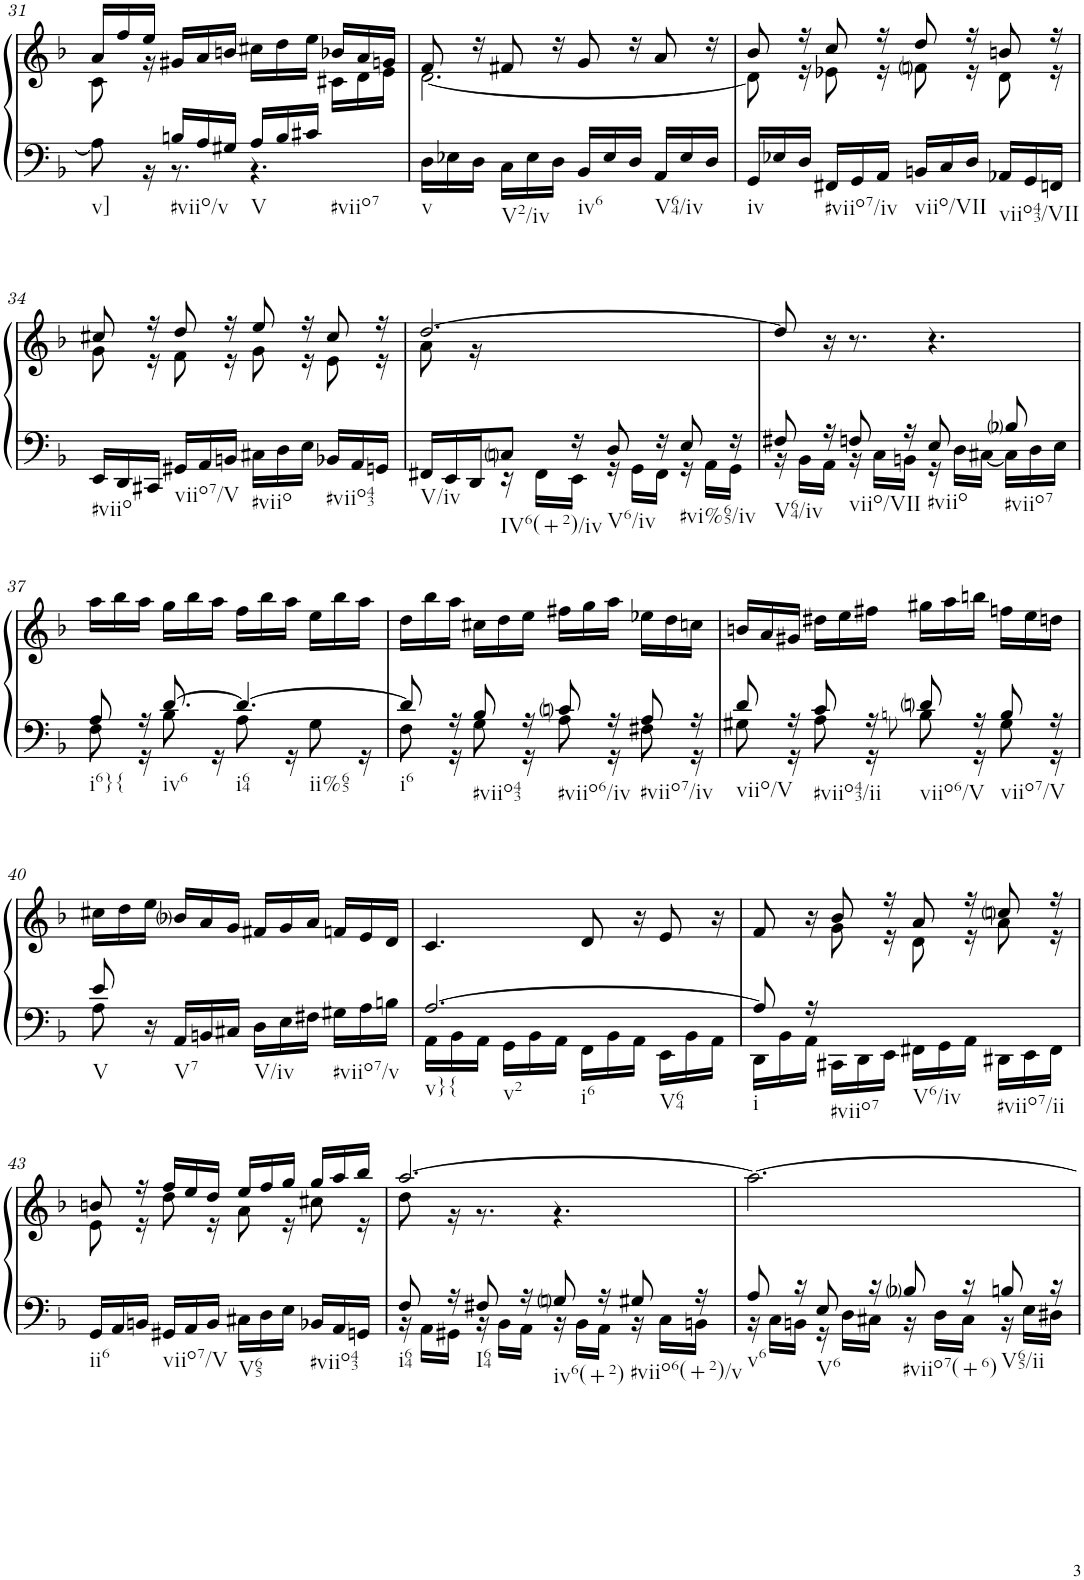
**kern	**kern
*part1	*part1
*staff2	*staff1
*I"Midi_2	*
!!LO:PB:g=z
*clefF4	*clefG2
*k[b-]	*k[b-]
*F:	*F:
*M12/16	*M12/16
=31	=31
*^	*^
!LO:TX:b:t=v]	!	!	!
8.ryy	8A\]	16a/LL	8c\
.	.	16ff/	.
.	16r	16ee/JJ	16r
!LO:TX:b:t=#viio/v	!	!	!
16Bn/LL	8.r	16g#X/LL	8.ryy
16A/	.	16a/	.
16G#X/JJ	.	16bn/JJ	.
!LO:TX:b:t=V	!	!	!
16A/LL	4.r	16cc#X\LL	8.ryy
16B/	.	16dd\	.
16c#X/JJ	.	16ee\JJ	.
!LO:TX:b:t=#viio7	!	!	!
8.ryy	.	16b-X/LL	16c#X\LL
.	.	16a/	16d\
.	.	16gn/JJ	16e\JJ
=32	=32	=32	=32
!LO:TX:b:t=v	!	!	!
!LO:TX:b:t=V2/iv	!	!	!
4.ryy	16D\LL	8f/	[2.d\
.	16E-X\	.	.
.	16D\JJ	16r	.
.	16C\LL	8f#X/	.
.	16E-\	.	.
.	16D\JJ	16r	.
!LO:TX:b:t=iv6	!	!	!
16BB-/LL	4.ryy	8g/	.
16E-/	.	.	.
16D/JJ	.	16r	.
!LO:TX:b:t=V64/iv	!	!	!
16AA/LL	.	8a/	.
16E-/	.	.	.
16D/JJ	.	16r	.
=33	=33	=33	=33
!LO:TX:b:t=iv	!	!	!
16GG/LL	2.ryy	8b-/	8d\]
16E-X/	.	.	.
16D/JJ	.	16r	16r
!LO:TX:b:t=#viio7/iv	!	!	!
16FF#X/LL	.	8cc/	8e-X\
16GG/	.	.	.
16AA/JJ	.	16r	16r
!LO:TX:b:t=viio/VII	!	!	!
16BBn/LL	.	8dd/	8fni\
16C/	.	.	.
16D/JJ	.	16r	16r
!LO:TX:b:t=viio43/VII	!	!	!
16AA-X/LL	.	8bn/	8d\
16GG/	.	.	.
16FFn/JJ	.	16r	16r
!!LO:LB:g=z	!!
=34	=34	=34	=34
!LO:TX:b:t=#viio	!	!	!
16EE/LL	2.ryy	8cc#X/	8g\
16DD/	.	.	.
16CC#X/JJ	.	16r	16r
!LO:TX:b:t=viio7/V	!	!	!
16GG#X/LL	.	8dd/	8f\
16AA/	.	.	.
16BBn/JJ	.	16r	16r
!LO:TX:b:t=#viio	!	!	!
16C#X\LL	.	8ee/	8g\
16D\	.	.	.
16E\JJ	.	16r	16r
!LO:TX:b:t=#viio43	!	!	!
16BB-X/LL	.	8cc#/	8e\
16AA/	.	.	.
16GGn/JJ	.	16r	16r
=35	=35	=35	=35
!LO:TX:b:t=V/iv	!	!	!
16FF#X/LL	8.ryy	[2.dd/	8a\
16EE/	.	.	.
16DD/J	.	.	16r
!LO:TX:b:t=IV6(+2)/iv	!	!	!
8Cni/J	16r	.	8.ryy
.	16FF#\LL	.	.
16r	16EE\JJ	.	.
!LO:TX:b:t=V6/iv	!	!	!
8D/	16r	.	4.ryy
.	16GG\LL	.	.
16r	16FF#\JJ	.	.
!LO:TX:b:t=#vi%65/iv	!	!	!
8E/	16r	.	.
.	16AA\LL	.	.
16r	16GG\JJ	.	.
=36	=36	=36	=36
!LO:TX:b:t=V64/iv	!	!	!
8F#X/	16r	8dd/]	2.ryy
.	16BB-\LL	.	.
16r	16AA\JJ	16r	.
!LO:TX:b:t=viio/VII	!	!	!
8Fn/	16r	8.r	.
.	16C\LL	.	.
16r	16BBn\JJ	.	.
!LO:TX:b:t=#viio	!	!	!
8E/	16r	4.r	.
.	16D\LL	.	.
16ryy	[16C#X\JJ	.	.
!LO:TX:b:t=#viio7	!	!	!
8B-i/	16C#\LL]	.	.
.	16D\	.	.
16ryy	16E\JJ	.	.
*	*	*v	*v
!!LO:LB:g=z
=37	=37	=37
!LO:TX:b:t=i6}{	!	!
8A/	8F\	16aa\LL
.	.	16bb-\
16r	16r	16aa\JJ
!LO:TX:b:t=iv6	!	!
[8.d/	8B-\	16gg\LL
.	.	16bb-\
.	16r	16aa\JJ
!LO:TX:b:t=i64	!	!
!LO:TX:b:t=ii%65	!	!
4.d/_	8A\	16ff\LL
.	.	16bb-\
.	16r	16aa\JJ
.	8G\	16ee\LL
.	.	16bb-\
.	16r	16aa\JJ
=38	=38	=38
!LO:TX:b:t=i6	!	!
8d/]	8F\	16dd\LL
.	.	16bb-\
16r	16r	16aa\JJ
!LO:TX:b:t=#viio43	!	!
8B-/	8G\	16cc#X\LL
.	.	16dd\
16r	16r	16ee\JJ
!LO:TX:b:t=#viio6/iv	!	!
8cni/	8A\	16ff#X\LL
.	.	16gg\
16r	16r	16aa\JJ
!LO:TX:b:t=#viio7/iv	!	!
8A/	8F#X\	16ee-X\LL
.	.	16dd\
16r	16r	16ccn\JJ
=39	=39	=39
!LO:TX:b:t=viio/V	!	!
8d/	8G#X\	16bn/LL
.	.	16a/
16r	16r	16g#X/JJ
!LO:TX:b:t=#viio43/ii	!	!
8c/	8A\	16dd#X\LL
.	.	16ee\
16r	16r	16ff#X\JJ
.	8qBn\	.
!LO:TX:b:t=viio6/V	!	!
8dni/	8B\	16gg#X\LL
.	.	16aa\
16r	16r	16bbn\JJ
!LO:TX:b:t=viio7/V	!	!
8B/	8G#\	16ffn\LL
.	.	16ee\
16r	16r	16ddn\JJ
!!LO:LB:g=z
=40	=40	=40
*	*	*^
!LO:TX:b:t=V	!	!	!
8e/	8A\	16cc#X\LL	2.ryy
.	.	16dd\	.
16r	2ryy	16ee\JJ	.
!LO:TX:b:t=V7	!	!	!
16AA/LL	.	16b-i/LL	.
16BBn/	.	16a/	.
16C#X/JJ	.	16g/JJ	.
!LO:TX:b:t=V/iv	!	!	!
16D\LL	.	16f#X/LL	.
16E\	.	16g/	.
16F#X\JJ	.	16a/JJ	.
!LO:TX:b:t=#viio7/v	!	!	!
16G#X\LL	.	16fn/LL	.
16A\	8ryy	16e/	.
16Bn\JJ	.	16d/JJ	.
=41	=41	=41	=41
!LO:TX:b:t=v}{	!	!	!
!LO:TX:b:t=v2	!	!	!
!LO:TX:b:t=i6	!	!	!
!LO:TX:b:t=V64	!	!	!
[2.A/	16AA\LL	4.c/	2.ryy
.	16BB-\	.	.
.	16AA\JJ	.	.
.	16GG\LL	.	.
.	16BB-\	.	.
.	16AA\JJ	.	.
.	16FF\LL	8d/	.
.	16BB-\	.	.
.	16AA\JJ	16r	.
.	16EE\LL	8e/	.
.	16BB-\	.	.
.	16AA\JJ	16r	.
=42	=42	=42	=42
!LO:TX:b:t=i	!	!	!
8A/]	16DD\LL	8f/	8.ryy
.	16BB-\	.	.
16r	16AA\JJ	16r	.
!LO:TX:b:t=#viio7	!	!	!
8.ryy	16CC#X\LL	8b-/	8g\
.	16DD\	.	.
.	16EE\JJ	16r	16r
!LO:TX:b:t=V6/iv	!	!	!
!LO:TX:b:t=#viio7/ii	!	!	!
4.ryy	16FF#X\LL	8a/	8d\
.	16GG\	.	.
.	16AA\JJ	16r	16r
.	16DD#X\LL	8ccni/	8a\
.	16EE\	.	.
.	16FF#\JJ	16r	16r
!!LO:LB:g=z	!!
=43	=43	=43	=43
!LO:TX:b:t=ii6	!	!	!
16GG/LL	2.ryy	8bn/	8e\
16AA/	.	.	.
16BBn/JJ	.	16r	16r
!LO:TX:b:t=viio7/V	!	!	!
16GG#X/LL	.	16ff/LL	8dd\
16AA/	.	16ee/	.
16BB/JJ	.	16dd/JJ	16r
!LO:TX:b:t=V65	!	!	!
16C#X\LL	.	16ee/LL	8a\
16D\	.	16ff/	.
16E\JJ	.	16gg/JJ	16r
!LO:TX:b:t=#viio43	!	!	!
16BB-X/LL	.	16gg/LL	8cc#X\
16AA/	.	16aa/	.
16GGn/JJ	.	16bb-/JJ	16r
=44	=44	=44	=44
!LO:TX:b:t=i64	!	!	!
8F/	16r	[2.aa/	8dd\
.	16AA\LL	.	.
16r	16GG#X\JJ	.	16r
!LO:TX:b:t=I64	!	!	!
8F#X/	16r	.	8.r
.	16BB-\LL	.	.
16r	16AA\JJ	.	.
!LO:TX:b:t=iv6(+2)	!	!	!
8Gni/	16r	.	4.r
.	16BB-\LL	.	.
16r	16AA\JJ	.	.
!LO:TX:b:t=#viio6(+2)/v	!	!	!
8G#X/	16r	.	.
.	16C\LL	.	.
16r	16BBn\JJ	.	.
=45	=45	=45	=45
!LO:TX:b:t=v6	!	!	!
8A/	16r	2.aa\_	2.ryy
.	16C\LL	.	.
16r	16BBn\JJ	.	.
!LO:TX:b:t=V6	!	!	!
8E/	16r	.	.
.	16D\LL	.	.
16r	16C#X\JJ	.	.
!LO:TX:b:t=#viio7(+6)	!	!	!
8B-i/	16r	.	.
.	16D\LL	.	.
16r	16C#\JJ	.	.
!LO:TX:b:t=V65/ii	!	!	!
8Bn/	16r	.	.
.	16E\LL	.	.
16r	16D#X\JJ	.	.
*v	*v	*	*
*	*v	*v
=	=
*-	*-
